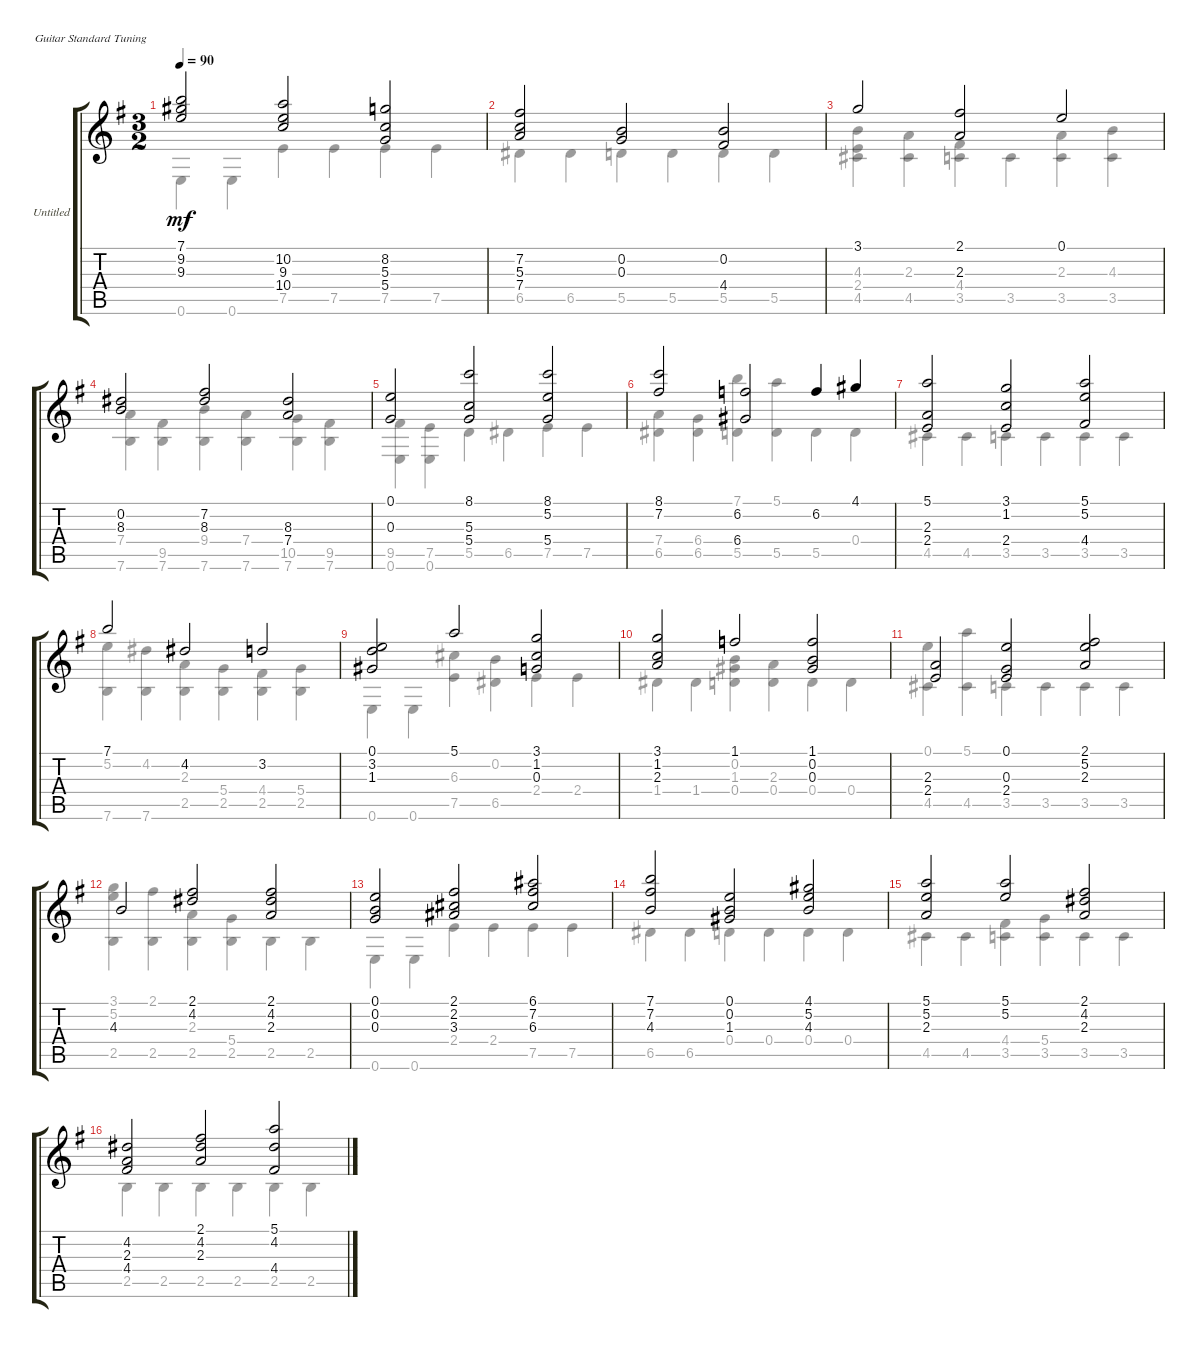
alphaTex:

\bracketExtendMode groupsimilarinstruments
\firstSystemTrackNameOrientation horizontal
\otherSystemsTrackNameOrientation horizontal
\track ("Untitled" "Untitled") {instrument acousticguitarnylon}
\staff {score tabs}
\tuning (E4 B3 G3 D3 A2 E2)
\voice
\ts (3 2)
\tempo 90
\clef g2
\ks eminor
(7.1 9.2 9.3).2{dy mf} (10.2 9.3 10.4).2 (8.2 5.3 5.4).2 |
(7.2 5.3 7.4).2 (0.2 0.3).2 (0.2 4.4).2 |
3.1.2 (2.1 2.3).2 0.1.2 |
(8.3 0.2).2 (7.2 8.3).2 (8.3 7.4).2 |
(0.1 0.3).2 (8.1 5.3 5.4).2 (8.1 5.2 5.4).2 |
(8.1 7.2).2 (6.2 6.4).2 6.2.4 4.1.4 |
(5.1 2.3 2.4).2 (3.1 1.2 2.4).2 (5.1 5.2 4.4).2 |
7.1.2 4.2.2 3.2.2 |
(0.1 3.2 1.3).2 5.1.2 (3.1 1.2 0.3).2 |
(3.1 1.2 2.3).2 1.1.2 (1.1 0.2 0.3).2 |
(2.3 2.4).2 (0.1 0.3 2.4).2 (2.1 5.2 2.3).2 |
4.3.2 (2.1 4.2).2 (2.1 4.2 2.3).2 |
(0.1 0.2 0.3).2 (2.1 2.2 3.3).2 (6.1 7.2 6.3).2 |
(7.1 7.2 4.3).2 (0.1 0.2 1.3).2 (4.1 5.2 4.3).2 |
(5.1 5.2 2.3).2 (5.1 5.2).2 (2.1 4.2 2.3).2 |
(4.2 2.3 4.4).2 (2.1 4.2 2.3).2 (5.1 4.2 4.4).2
\voice
\clef g2
\ottava regular
\simile none
\ks eminor
0.6.4{dy mf} 0.6.4 7.5.4 7.5.4 7.5.4 7.5.4 |
6.5.4 6.5.4 5.5.4 5.5.4 5.5.4 5.5.4 |
(4.3 2.4 4.5).4 (2.3 4.5).4 (4.4 3.5).4 3.5.4 (2.3 3.5).4 (4.3 3.5).4 |
(7.4 7.6).4 (9.5 7.6).4 (9.4 7.6).4 (7.4 7.6).4 (10.5 7.6).4 (9.5 7.6).4 |
(9.5 0.6).4 (7.5 0.6).4 5.5.4 6.5.4 7.5.4 7.5.4 |
(7.4 6.5).4 (6.4 6.5).4 (7.1 5.5).4 (5.1 5.5).4 5.5.4 0.4.4 |
4.5.4 4.5.4 3.5.4 3.5.4 3.5.4 3.5.4 |
(5.2 7.6).4 (4.2 7.6).4 (2.3 2.5).4 (5.4 2.5).4 (4.4 2.5).4 (5.4 2.5).4 |
0.6.4 0.6.4 (6.3 7.5).4 (0.2 6.5).4 2.4.4 2.4.4 |
1.4.4 1.4.4 (0.2 1.3 0.4).4 (2.3 0.4).4 0.4.4 0.4.4 |
(0.1 4.5).4 (5.1 4.5).4 3.5.4 3.5.4 3.5.4 3.5.4 |
(3.1 5.2 2.5).4 (2.1 2.5).4 (2.3 2.5).4 (5.4 2.5).4 2.5.4 2.5.4 |
0.6.4 0.6.4 2.4.4 2.4.4 7.5.4 7.5.4 |
6.5.4 6.5.4 0.4.4 0.4.4 0.4.4 0.4.4 |
4.5.4 4.5.4 (4.4 3.5).4 (5.4 3.5).4 3.5.4 3.5.4 |
2.5.4 2.5.4 2.5.4 2.5.4 2.5.4 2.5.4
